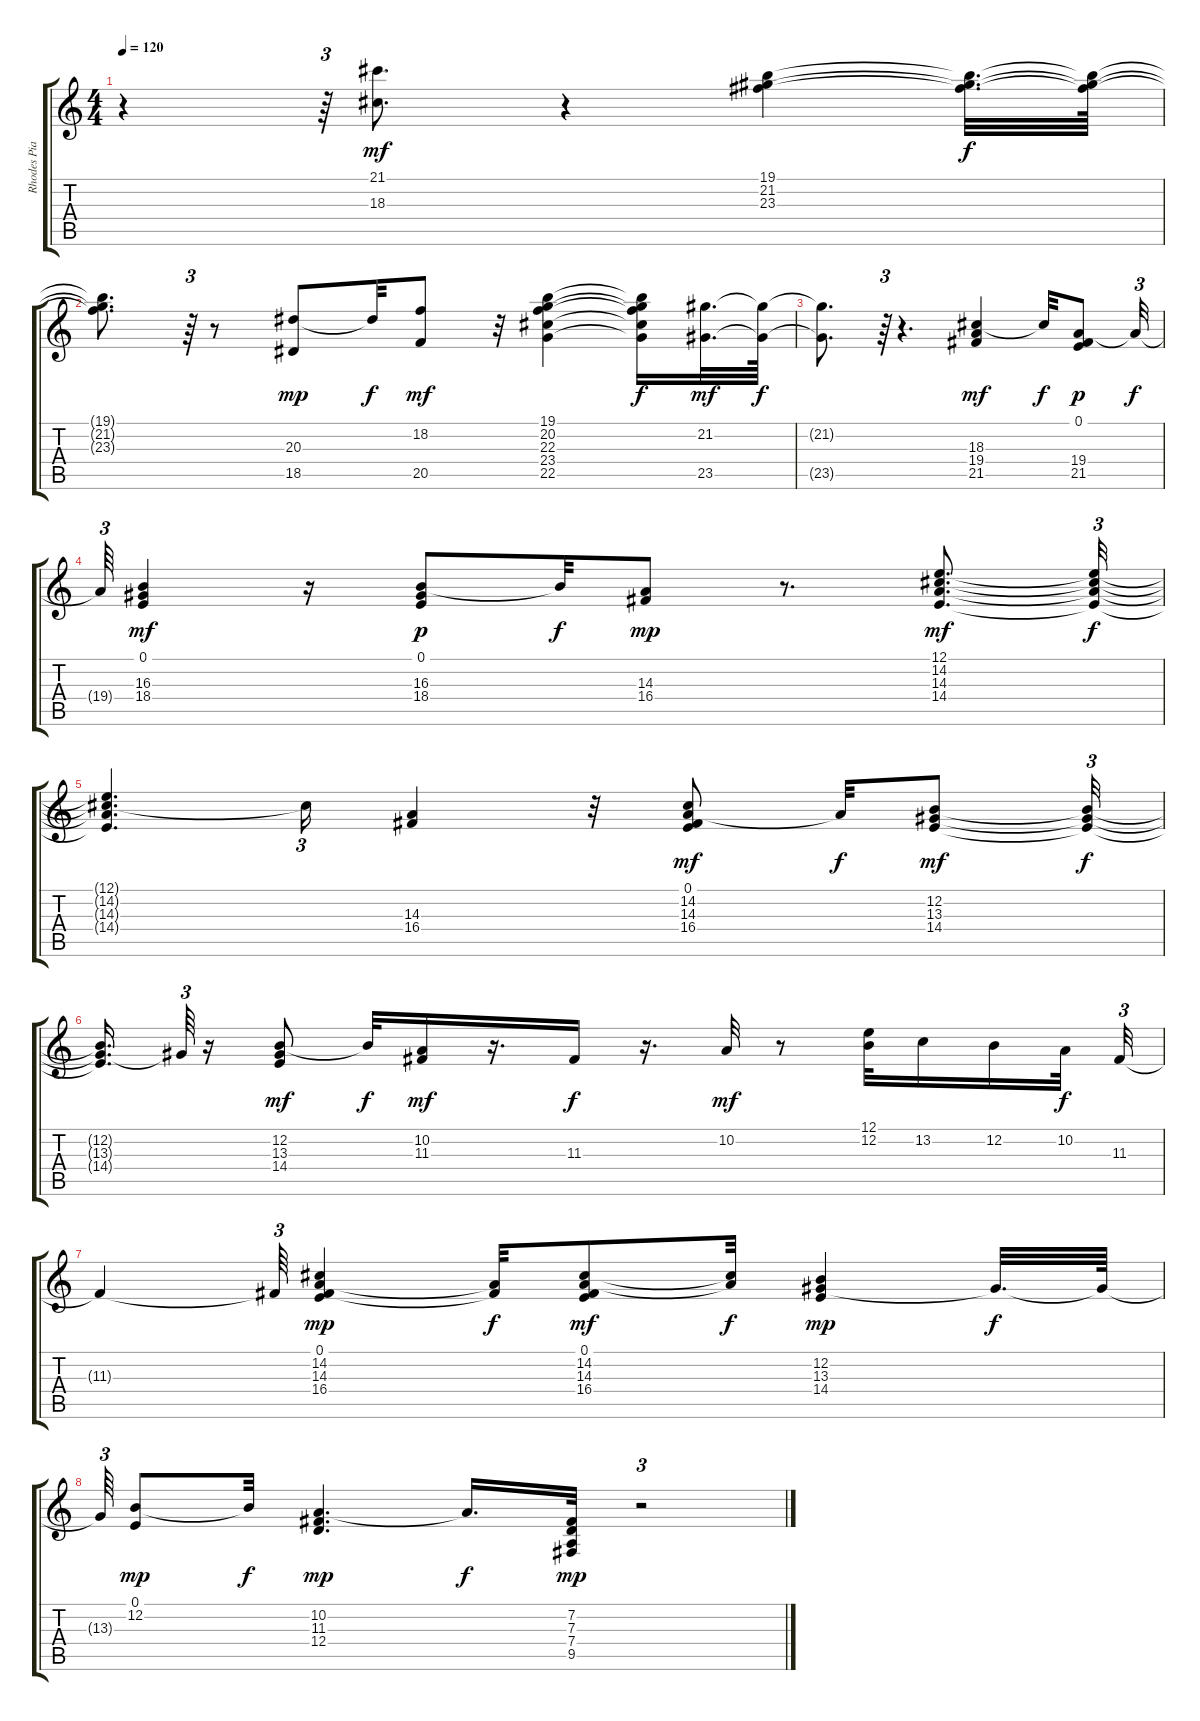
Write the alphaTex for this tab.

\track ("Rhodes Piano" "Rhodes Pia") {instrument electricpiano1}
\staff {score tabs}
\tuning (E4 B3 G3 D3 A2 E2) {hide}
\ts (4 4)
\tempo 120
\clef g2
\ks c
r.4{dy f} r.64{tu (3 2)} (21.1 18.3).8{d dy mf} r.4 (19.1 21.2 23.3).4 (19.1{t} 21.2{t} 23.3{t}).32{d dy f} (19.1{t} 21.2{t} 23.3{t}).64 |
(19.1{t} 21.2{t} 23.3{t}).8{d} r.64{tu (3 2)} r.8 (20.3 18.5).8{dy mp} 20.3{t}.32{dy f} (18.2 20.5).8{dy mf} r.32 (19.1 20.2 22.3 23.4 22.5).4 (19.1{t} 20.2{t} 22.3{t} 23.4{t} 22.5{t}).16{dy f} (21.2 23.5).32{d dy mf} (21.2{t} 23.5{t}).64{dy f} |
(21.2{t} 23.5{t}).8{d} r.64{tu (3 2)} r.4{d} (18.3 19.4 21.5).4{dy mf} 18.3{t}.32{dy f} (0.1 19.4 21.5).8{dy p} 19.4{t}.32{tu (3 2) dy f} |
19.4{t}.64{tu (3 2)} (0.1 16.3 18.4).4{dy mf} r.16 (0.1 16.3 18.4).8{dy p} 16.3{t}.32{dy f} (14.3 16.4).8{dy mp} r.8{d} (12.1 14.2 14.3 14.4).8{d dy mf} (12.1{t} 14.2{t} 14.3{t} 14.4{t}).32{tu (3 2) dy f} |
(12.1{t} 14.2{t} 14.3{t} 14.4{t}).4{d} 14.2{t}.16{tu (3 2)} (14.3 16.4).4 r.32 (0.1 14.2 14.3 16.4).8{dy mf} 14.3{t}.32{dy f} (12.2 13.3 14.4).8{dy mf} (12.2{t} 13.3{t} 14.4{t}).32{tu (3 2) dy f} |
(12.2{t} 13.3{t} 14.4{t}).16{d} 13.3{t}.64{tu (3 2)} r.16 (12.2 13.3 14.4).8{dy mf} 12.2{t}.32{dy f} (10.2 11.3).16{dy mf} r.16{d} 11.3.16{dy f} r.16{d} 10.2.32{dy mf} r.8 (12.1 12.2).32 13.2.16 12.2.16 10.2.32{dy f} 11.3.32{tu (3 2)} |
11.3{t}.4 11.3{t}.64{tu (3 2)} (0.1 14.2 14.3 16.4).4{dy mp} (14.3{t} 16.4{t}).32{dy f} (0.1 14.2 14.3 16.4).8{dy mf} (14.2{t} 14.3{t}).32{dy f} (12.2 13.3 14.4).4{dy mp} 13.3{t}.32{d dy f} 13.3{t}.64 |
13.3{t}.64{tu (3 2)} (0.1 12.2).8{dy mp} 12.2{t}.32{dy f} (10.2 11.3 12.4).4{d dy mp} 10.2{t}.16{d dy f} (7.2 7.3 7.4 9.5).32{dy mp} r.2{tu (3 2)}
